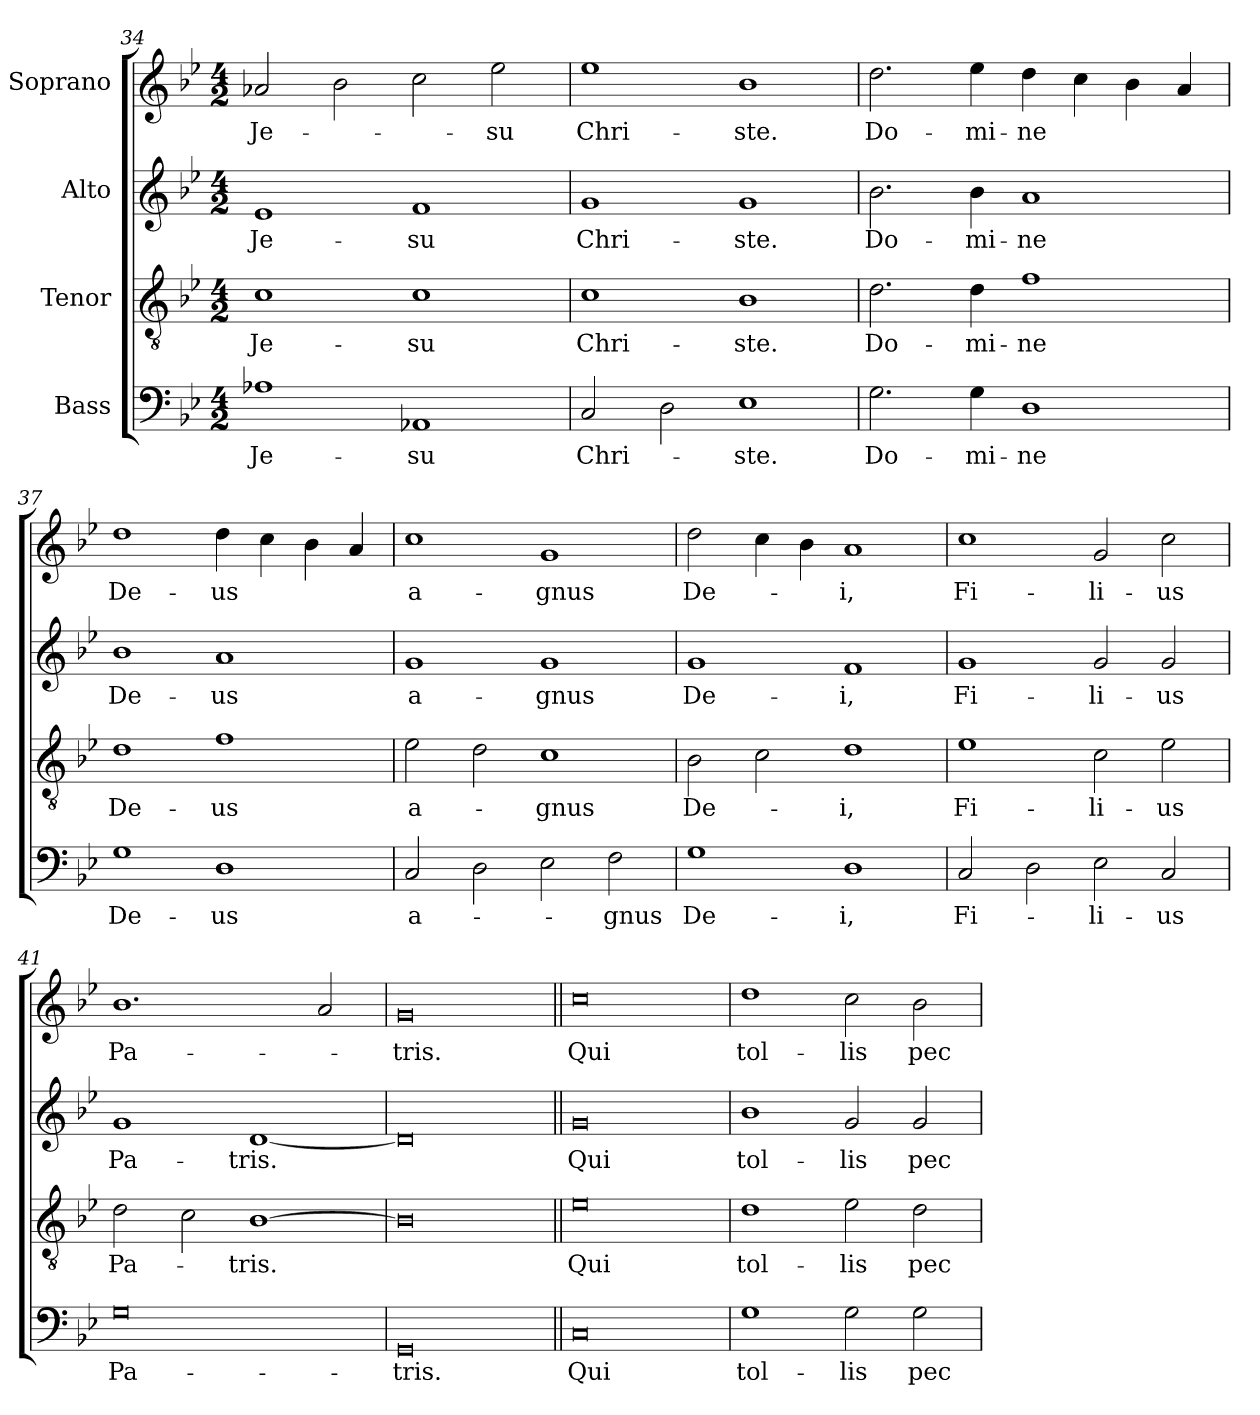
**kern	**text	**kern	**text	**kern	**text	**kern	**text
*part4	*part4	*part3	*part3	*part2	*part2	*part1	*part1
*staff4	*staff4	*staff3	*staff3	*staff2	*staff2	*staff1	*staff1
*I"Bass	*	*I"Tenor	*	*I"Alto	*	*I"Soprano	*
*clefF4	*	*clefGv2	*	*clefG2	*	*clefG2	*
*k[b-e-]	*	*k[b-e-]	*	*k[b-e-]	*	*k[b-e-]	*
*B-:	*	*B-:	*	*B-:	*	*B-:	*
*M4/2	*	*M4/2	*	*M4/2	*	*M4/2	*
=34	=34	=34	=34	=34	=34	=34	=34
!	!LO:LY:b	!	!LO:LY:b	!	!LO:LY:b	!	!LO:LY:b
1A-X	Je-	1c	Je-	1e-	Je-	2a-X/	Je-
.	.	.	.	.	.	2b-\	.
!	!LO:LY:b	!	!LO:LY:b	!	!LO:LY:b	!	!
1AA-X	-su	1c	-su	1f	-su	2cc\	.
!	!	!	!	!	!	!	!LO:LY:b
.	.	.	.	.	.	2ee-\	-su
=35	=35	=35	=35	=35	=35	=35	=35
!	!LO:LY:b	!	!LO:LY:b	!	!LO:LY:b	!	!LO:LY:b
2C/	Chri-	1c	Chri-	1g	Chri-	1ee-	Chri-
2D\	.	.	.	.	.	.	.
!	!LO:LY:b	!	!LO:LY:b	!	!LO:LY:b	!	!LO:LY:b
1E-	-ste.	1B-	-ste.	1g	-ste.	1b-	-ste.
=36	=36	=36	=36	=36	=36	=36	=36
!	!LO:LY:b	!	!LO:LY:b	!	!LO:LY:b	!	!LO:LY:b
2.G\	Do-	2.d\	Do-	2.b-\	Do-	2.dd\	Do-
!	!LO:LY:b	!	!LO:LY:b	!	!LO:LY:b	!	!LO:LY:b
4G\	-mi-	4d\	-mi-	4b-\	-mi-	4ee-\	-mi-
!	!LO:LY:b	!	!LO:LY:b	!	!LO:LY:b	!	!LO:LY:b
1D	-ne	1f	-ne	1a	-ne	4dd\	-ne
.	.	.	.	.	.	4cc\	.
.	.	.	.	.	.	4b-\	.
.	.	.	.	.	.	4a/	.
=37	=37	=37	=37	=37	=37	=37	=37
!	!LO:LY:b	!	!LO:LY:b	!	!LO:LY:b	!	!LO:LY:b
1G	De-	1d	De-	1b-	De-	1dd	De-
!	!LO:LY:b	!	!LO:LY:b	!	!LO:LY:b	!	!LO:LY:b
1D	-us	1f	-us	1a	-us	4dd\	-us
.	.	.	.	.	.	4cc\	.
.	.	.	.	.	.	4b-\	.
.	.	.	.	.	.	4a/	.
!!LO:LB:g=z
=38	=38	=38	=38	=38	=38	=38	=38
!	!LO:LY:b	!	!LO:LY:b	!	!LO:LY:b	!	!LO:LY:b
2C/	a-	2e-\	a-	1g	a-	1cc	a-
2D\	.	2d\	.	.	.	.	.
!	!	!	!LO:LY:b	!	!LO:LY:b	!	!LO:LY:b
2E-\	.	1c	-gnus	1g	-gnus	1g	-gnus
!	!LO:LY:b	!	!	!	!	!	!
2F\	-gnus	.	.	.	.	.	.
=39	=39	=39	=39	=39	=39	=39	=39
!	!LO:LY:b	!	!LO:LY:b	!	!LO:LY:b	!	!LO:LY:b
1G	De-	2B-\	De-	1g	De-	2dd\	De-
.	.	2c\	.	.	.	4cc\	.
.	.	.	.	.	.	4b-\	.
!	!LO:LY:b	!	!LO:LY:b	!	!LO:LY:b	!	!LO:LY:b
1D	-i,	1d	-i,	1f	-i,	1a	-i,
=40	=40	=40	=40	=40	=40	=40	=40
!	!LO:LY:b	!	!LO:LY:b	!	!LO:LY:b	!	!LO:LY:b
2C/	Fi-	1e-	Fi-	1g	Fi-	1cc	Fi-
2D\	.	.	.	.	.	.	.
!	!LO:LY:b	!	!LO:LY:b	!	!LO:LY:b	!	!LO:LY:b
2E-\	-li-	2c\	-li-	2g/	-li-	2g/	-li-
!	!LO:LY:b	!	!LO:LY:b	!	!LO:LY:b	!	!LO:LY:b
2C/	-us	2e-\	-us	2g/	-us	2cc\	-us
=41	=41	=41	=41	=41	=41	=41	=41
!	!LO:LY:b	!	!LO:LY:b	!	!LO:LY:b	!	!LO:LY:b
0G	Pa-	2d\	Pa-	1g	Pa-	1.b-	Pa-
.	.	2c\	.	.	.	.	.
!	!	!	!LO:LY:b	!	!LO:LY:b	!	!
.	.	[1B-	-tris.	[1d	-tris.	.	.
.	.	.	.	.	.	2a/	.
=42	=42	=42	=42	=42	=42	=42	=42
!	!LO:LY:b	!	!	!	!	!	!LO:LY:b
0GG	-tris.	0B-]	.	0d]	.	0g	-tris.
!!LO:PB:g=z
=43||	=43||	=43||	=43||	=43||	=43||	=43||	=43||
!	!LO:LY:b	!	!LO:LY:b	!	!LO:LY:b	!	!LO:LY:b
0C	Qui	0e-	Qui	0g	Qui	0cc	Qui
=44	=44	=44	=44	=44	=44	=44	=44
!	!LO:LY:b	!	!LO:LY:b	!	!LO:LY:b	!	!LO:LY:b
1G	tol-	1d	tol-	1b-	tol-	1dd	tol-
!	!LO:LY:b	!	!LO:LY:b	!	!LO:LY:b	!	!LO:LY:b
2G\	-lis	2e-\	-lis	2g/	-lis	2cc\	-lis
!	!LO:LY:b	!	!LO:LY:b	!	!LO:LY:b	!	!LO:LY:b
2G\	pec-	2d\	pec-	2g/	pec-	2b-\	pec-
=	=	=	=	=	=	=	=
*-	*-	*-	*-	*-	*-	*-	*-
